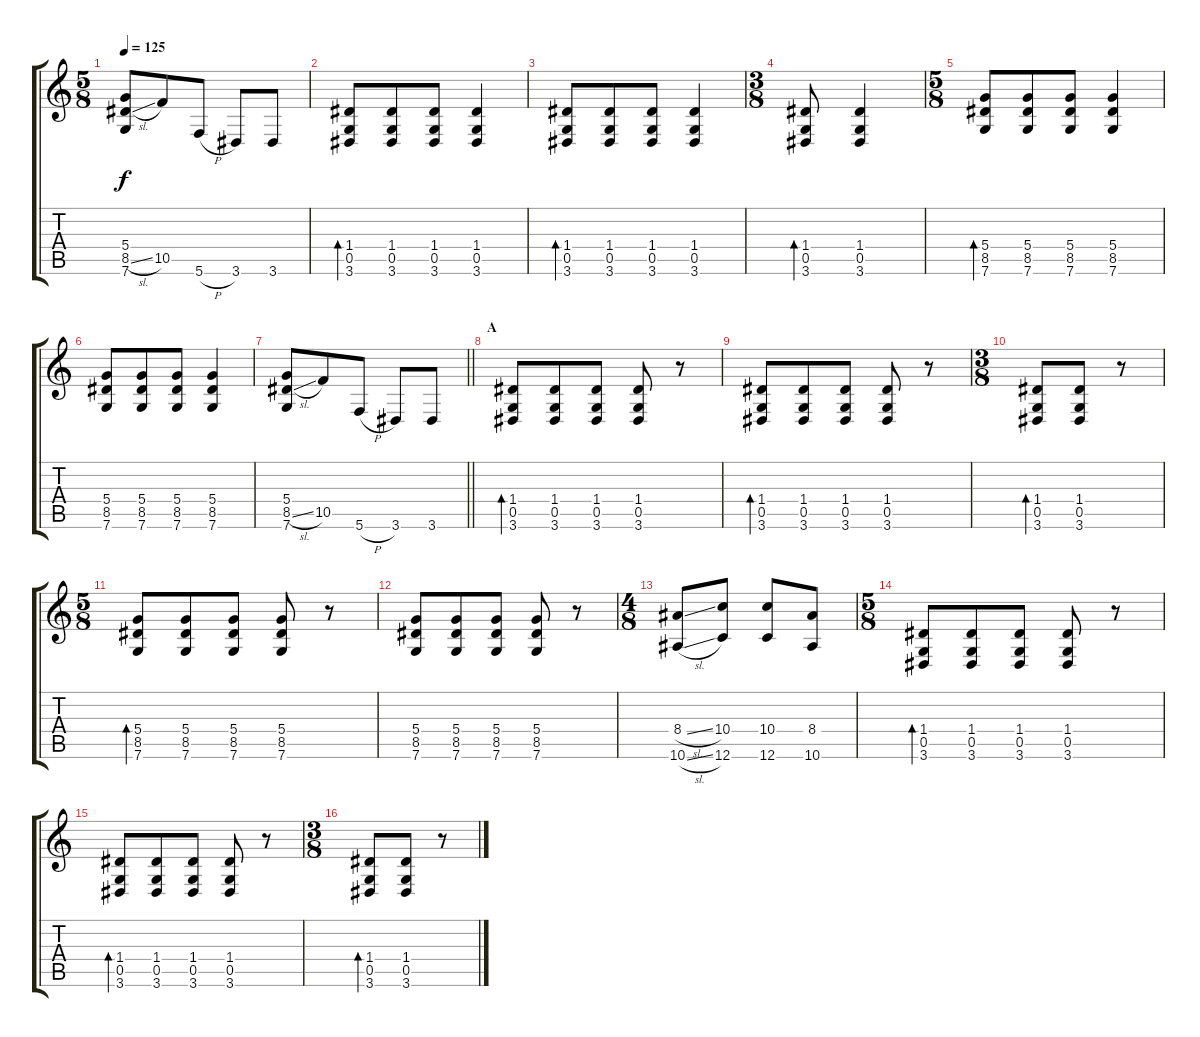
\track "" {instrument electricguitarmuted}
\staff {score tabs}
\tuning (G4 E4 A3 D3 G2 C2) {hide}
\ts (5 8)
\tempo 125
\clef g2
\ks c
(5.4 8.5{sl} 7.6).8{dy f} 10.5.8 5.6{h}.8 3.6.8 3.6.8 |
(1.4 0.5 3.6).8{bd 240} (1.4 0.5 3.6).8 (1.4 0.5 3.6).8 (1.4 0.5 3.6).4 |
(1.4 0.5 3.6).8{bd 240} (1.4 0.5 3.6).8 (1.4 0.5 3.6).8 (1.4 0.5 3.6).4 |
\ts (3 8)
(1.4 0.5 3.6).8{bd 240} (1.4 0.5 3.6).4 |
\ts (5 8)
(5.4 8.5 7.6).8{bd 240} (5.4 8.5 7.6).8 (5.4 8.5 7.6).8 (5.4 8.5 7.6).4 |
(5.4 8.5 7.6).8 (5.4 8.5 7.6).8 (5.4 8.5 7.6).8 (5.4 8.5 7.6).4 |
\barLineRight lightlight
(5.4 8.5{sl} 7.6).8 10.5.8 5.6{h}.8 3.6.8 3.6.8 |
\section ("" "A")
(1.4 0.5 3.6).8{bd 240 instrument electricguitarmuted} (1.4 0.5 3.6).8 (1.4 0.5 3.6).8 (1.4 0.5 3.6).8 r.8 |
(1.4 0.5 3.6).8{bd 240} (1.4 0.5 3.6).8 (1.4 0.5 3.6).8 (1.4 0.5 3.6).8 r.8 |
\ts (3 8)
(1.4 0.5 3.6).8{bd 240} (1.4 0.5 3.6).8 r.8 |
\ts (5 8)
(5.4 8.5 7.6).8{bd 240} (5.4 8.5 7.6).8 (5.4 8.5 7.6).8 (5.4 8.5 7.6).8 r.8 |
(5.4 8.5 7.6).8 (5.4 8.5 7.6).8 (5.4 8.5 7.6).8 (5.4 8.5 7.6).8 r.8 |
\ts (4 8)
(8.4{sl} 10.6{sl}).8 (10.4 12.6).8 (10.4 12.6).8 (8.4 10.6).8 |
\ts (5 8)
(1.4 0.5 3.6).8{bd 240} (1.4 0.5 3.6).8 (1.4 0.5 3.6).8 (1.4 0.5 3.6).8 r.8 |
(1.4 0.5 3.6).8{bd 240} (1.4 0.5 3.6).8 (1.4 0.5 3.6).8 (1.4 0.5 3.6).8 r.8 |
\ts (3 8)
(1.4 0.5 3.6).8{bd 240} (1.4 0.5 3.6).8 r.8
